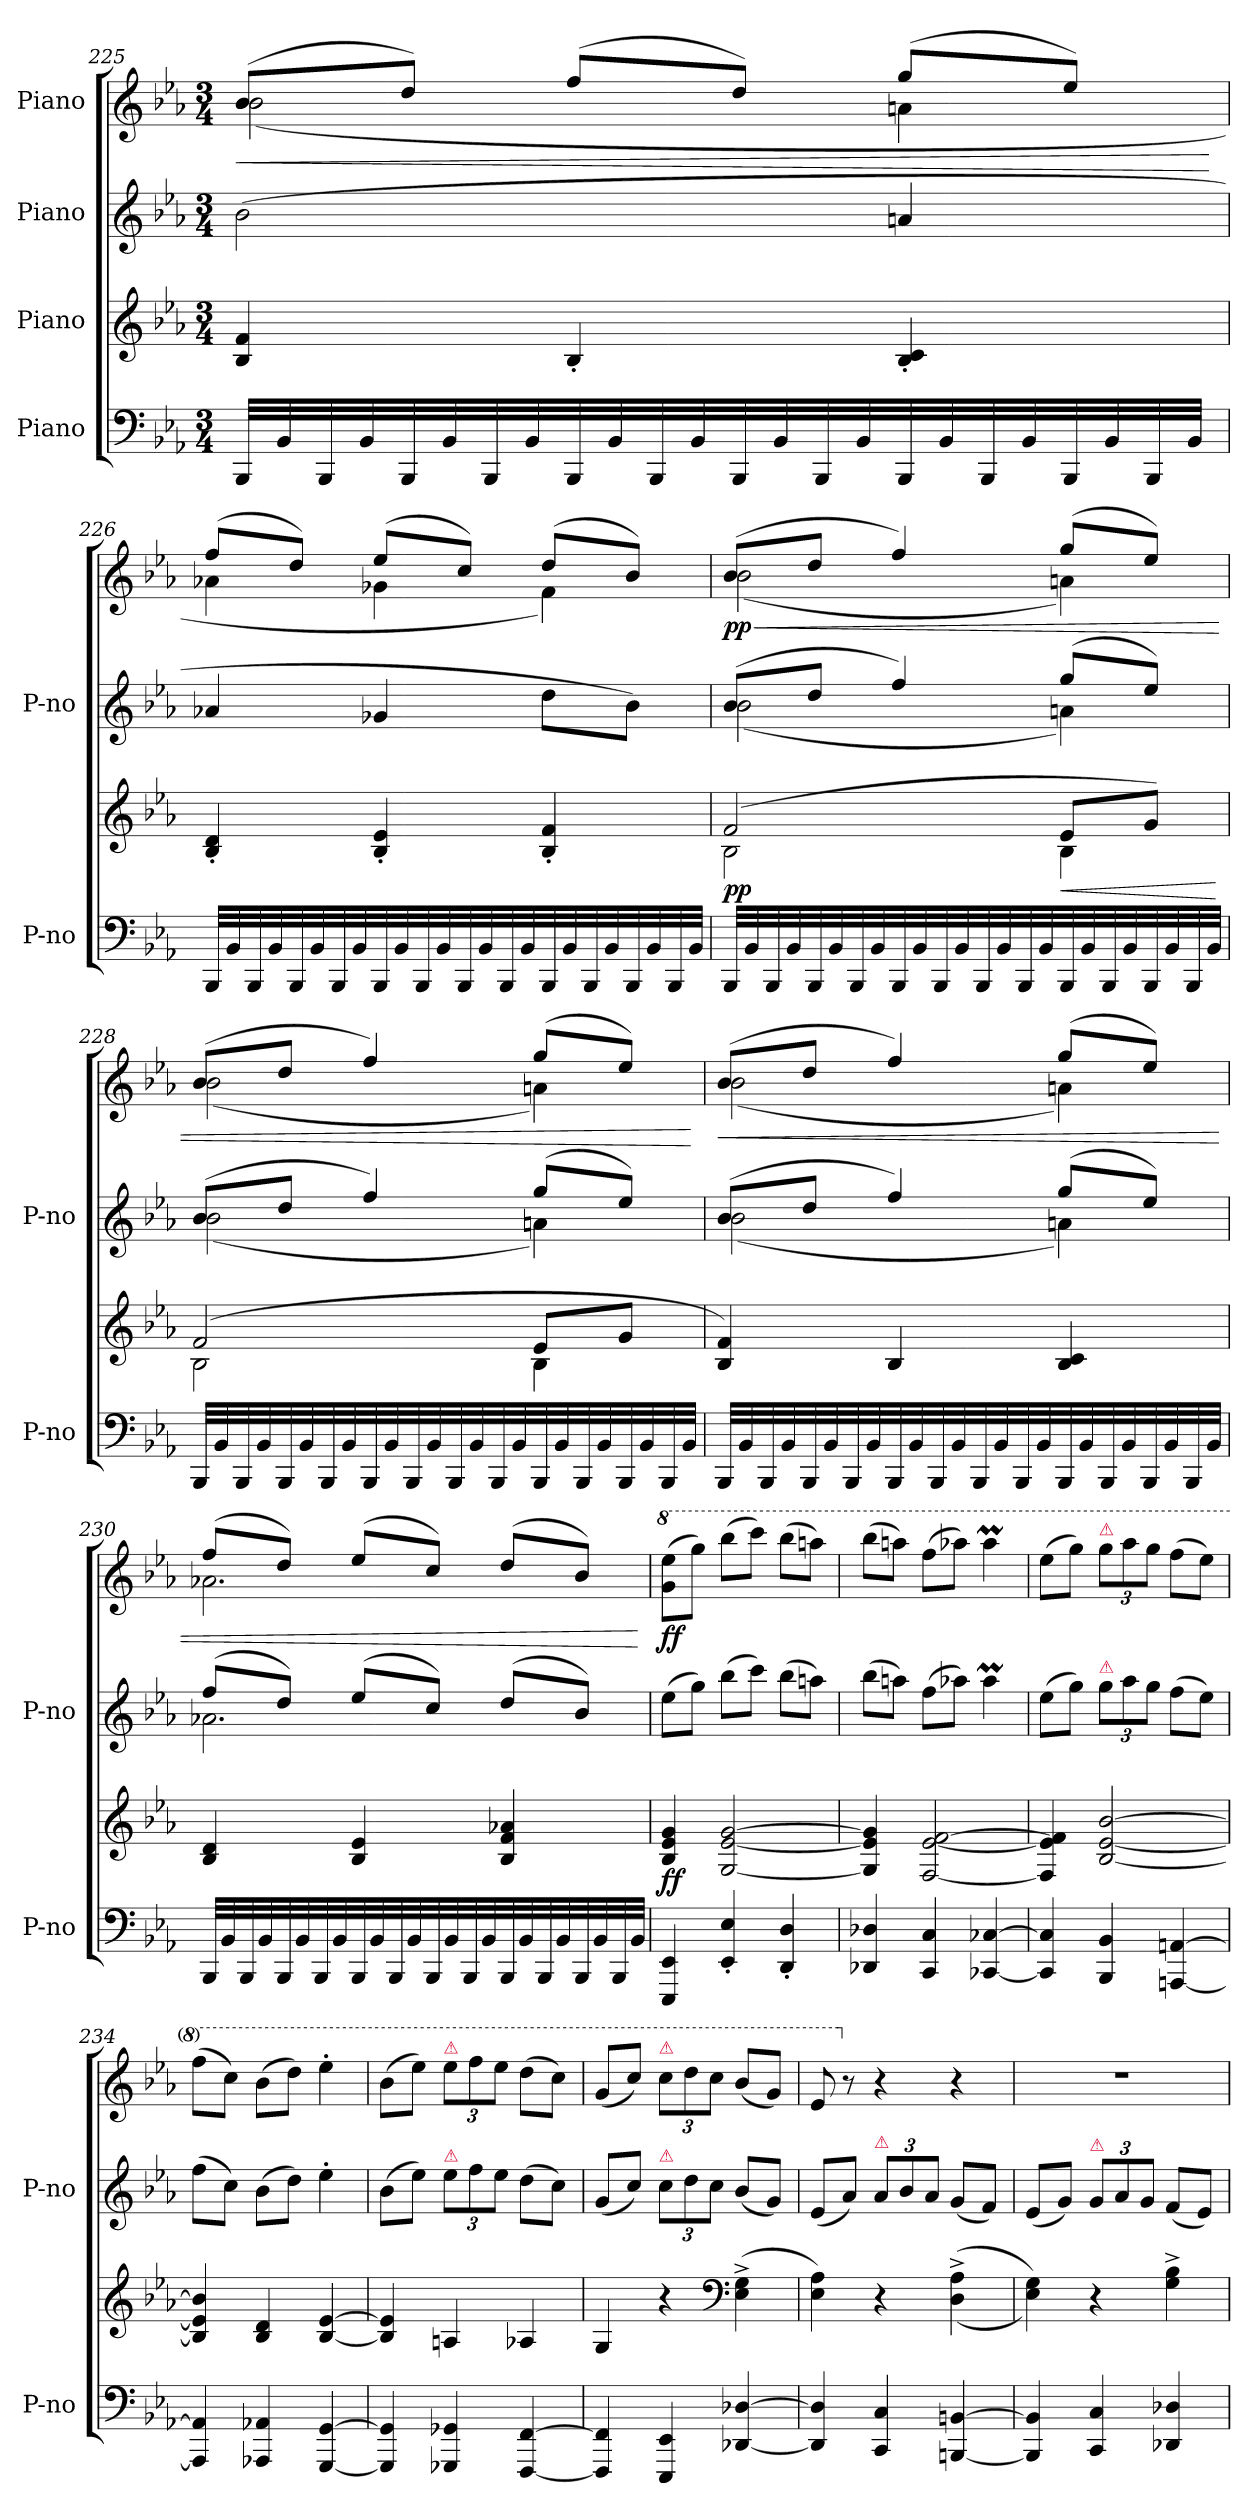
**kern	**kern	**dynam	**kern	**kern	**dynam
*part4	*part3	*part3	*part2	*part1	*part1
*staff4	*staff3	*staff3	*staff2	*staff1	*staff1
*I"Piano	*I"Piano	*	*I"Piano	*I"Piano	*
*I'P-no	*	*	*I'P-no	*	*
*clefF4	*clefG2	*	*clefG2	*clefG2	*
*k[b-e-a-]	*k[b-e-a-]	*	*k[b-e-a-]	*k[b-e-a-]	*
*M3/4	*M3/4	*	*M3/4	*M3/4	*
=225	=225	=225	=225	=225	=225
*	*	*	*	*^	*
!	!	!	!	!	!	!LO:HP:b
32BBB-/LLL	4B-/ 4f/	.	(2b-\	(8b-/L	(2b-\	<
32BB-/	.	.	.	.	.	.
32BBB-/	.	.	.	.	.	.
32BB-/	.	.	.	.	.	.
32BBB-/	.	.	.	8dd/J)	.	.
32BB-/	.	.	.	.	.	.
32BBB-/	.	.	.	.	.	.
32BB-/	.	.	.	.	.	.
32BBB-/	4B-'/	.	.	(8ff/L	.	.
32BB-/	.	.	.	.	.	.
32BBB-/	.	.	.	.	.	.
32BB-/	.	.	.	.	.	.
32BBB-/	.	.	.	8dd/J)	.	.
32BB-/	.	.	.	.	.	.
32BBB-/	.	.	.	.	.	.
32BB-/	.	.	.	.	.	.
32BBB-/	4B-'/ 4c'/	.	4an/	(8gg/L	4an\	.
32BB-/	.	.	.	.	.	.
32BBB-/	.	.	.	.	.	.
32BB-/	.	.	.	.	.	.
32BBB-/	.	.	.	8ee-/J)	.	.
32BB-/	.	.	.	.	.	.
32BBB-/	.	.	.	.	.	.
32BB-/JJJ	.	.	.	.	.	.
*	*	*	*	*v	*v	*
.	.	.	.	.	[
=226	=226	=226	=226	=226	=226
*	*	*	*	*^	*
32BBB-/LLL	4B-'/ 4d'/	.	4a-X/	(8ff/L	4a-X\	.
32BB-/	.	.	.	.	.	.
32BBB-/	.	.	.	.	.	.
32BB-/	.	.	.	.	.	.
32BBB-/	.	.	.	8dd/J)	.	.
32BB-/	.	.	.	.	.	.
32BBB-/	.	.	.	.	.	.
32BB-/	.	.	.	.	.	.
32BBB-/	4B-'/ 4e-'/	.	4g-X/	(8ee-/L	4g-X\	.
32BB-/	.	.	.	.	.	.
32BBB-/	.	.	.	.	.	.
32BB-/	.	.	.	.	.	.
32BBB-/	.	.	.	8cc/J)	.	.
32BB-/	.	.	.	.	.	.
32BBB-/	.	.	.	.	.	.
32BB-/	.	.	.	.	.	.
32BBB-/	4B-'/ 4f'/	.	8dd\L	(8dd/L	4f\)	.
32BB-/	.	.	.	.	.	.
32BBB-/	.	.	.	.	.	.
32BB-/	.	.	.	.	.	.
32BBB-/	.	.	8b-\J)	8b-/J)	.	.
32BB-/	.	.	.	.	.	.
32BBB-/	.	.	.	.	.	.
32BB-/JJJ	.	.	.	.	.	.
=227	=227	=227	=227	=227	=227	=227
*	*^	*	*^	*	*	*
!	!	!	!	!	!	!	!	!LO:HP:b
32BBB-/LLL	(2f/	2B-\	pp	(8b-/L	(2b-\	(8b-/L	(2b-\	< pp
32BB-/	.	.	.	.	.	.	.	.
32BBB-/	.	.	.	.	.	.	.	.
32BB-/	.	.	.	.	.	.	.	.
32BBB-/	.	.	.	8dd/J	.	8dd/J	.	.
32BB-/	.	.	.	.	.	.	.	.
32BBB-/	.	.	.	.	.	.	.	.
32BB-/	.	.	.	.	.	.	.	.
32BBB-/	.	.	.	4ff/)	.	4ff/)	.	.
32BB-/	.	.	.	.	.	.	.	.
32BBB-/	.	.	.	.	.	.	.	.
32BB-/	.	.	.	.	.	.	.	.
32BBB-/	.	.	.	.	.	.	.	.
32BB-/	.	.	.	.	.	.	.	.
32BBB-/	.	.	.	.	.	.	.	.
32BB-/	.	.	.	.	.	.	.	.
!	!	!	!LO:HP:b	!	!	!	!	!
32BBB-/	8e-/L	4B-\	<	(8gg/L	4an\)	(8gg/L	4an\)	.
32BB-/	.	.	.	.	.	.	.	.
32BBB-/	.	.	.	.	.	.	.	.
32BB-/	.	.	.	.	.	.	.	.
32BBB-/	8g/J)	.	.	8ee-/J)	.	8ee-/J)	.	.
32BB-/	.	.	.	.	.	.	.	.
32BBB-/	.	.	.	.	.	.	.	.
32BB-/JJJ	.	.	.	.	.	.	.	.
*	*v	*v	*	*	*	*v	*v	*
*	*	*	*v	*v	*	*
.	.	[	.	.	.
=228	=228	=228	=228	=228	=228
*	*^	*	*^	*^	*
32BBB-/LLL	(2f/	2B-\	.	(8b-/L	(2b-\	(8b-/L	(2b-\	.
32BB-/	.	.	.	.	.	.	.	.
32BBB-/	.	.	.	.	.	.	.	.
32BB-/	.	.	.	.	.	.	.	.
32BBB-/	.	.	.	8dd/J	.	8dd/J	.	.
32BB-/	.	.	.	.	.	.	.	.
32BBB-/	.	.	.	.	.	.	.	.
32BB-/	.	.	.	.	.	.	.	.
32BBB-/	.	.	.	4ff/)	.	4ff/)	.	.
32BB-/	.	.	.	.	.	.	.	.
32BBB-/	.	.	.	.	.	.	.	.
32BB-/	.	.	.	.	.	.	.	.
32BBB-/	.	.	.	.	.	.	.	.
32BB-/	.	.	.	.	.	.	.	.
32BBB-/	.	.	.	.	.	.	.	.
32BB-/	.	.	.	.	.	.	.	.
32BBB-/	8e-/L	4B-\	.	(8gg/L	4an\)	(8gg/L	4an\)	.
32BB-/	.	.	.	.	.	.	.	.
32BBB-/	.	.	.	.	.	.	.	.
32BB-/	.	.	.	.	.	.	.	.
32BBB-/	8g/J	.	.	8ee-/J)	.	8ee-/J)	.	.
32BB-/	.	.	.	.	.	.	.	.
32BBB-/	.	.	.	.	.	.	.	.
32BB-/JJJ	.	.	.	.	.	.	.	.
*	*v	*v	*	*	*	*v	*v	*
*	*	*	*v	*v	*	*
.	.	.	.	.	[
=229	=229	=229	=229	=229	=229
*	*	*	*^	*^	*
!	!	!	!	!	!	!	!LO:HP:b
32BBB-/LLL	4B-/ 4f/)	.	(8b-/L	(2b-\	(8b-/L	(2b-\	<
32BB-/	.	.	.	.	.	.	.
32BBB-/	.	.	.	.	.	.	.
32BB-/	.	.	.	.	.	.	.
32BBB-/	.	.	8dd/J	.	8dd/J	.	.
32BB-/	.	.	.	.	.	.	.
32BBB-/	.	.	.	.	.	.	.
32BB-/	.	.	.	.	.	.	.
32BBB-/	4B-/	.	4ff/)	.	4ff/)	.	.
32BB-/	.	.	.	.	.	.	.
32BBB-/	.	.	.	.	.	.	.
32BB-/	.	.	.	.	.	.	.
32BBB-/	.	.	.	.	.	.	.
32BB-/	.	.	.	.	.	.	.
32BBB-/	.	.	.	.	.	.	.
32BB-/	.	.	.	.	.	.	.
32BBB-/	4B-/ 4c/	.	(8gg/L	4an\)	(8gg/L	4an\)	.
32BB-/	.	.	.	.	.	.	.
32BBB-/	.	.	.	.	.	.	.
32BB-/	.	.	.	.	.	.	.
32BBB-/	.	.	8ee-/J)	.	8ee-/J)	.	.
32BB-/	.	.	.	.	.	.	.
32BBB-/	.	.	.	.	.	.	.
32BB-/JJJ	.	.	.	.	.	.	.
=230	=230	=230	=230	=230	=230	=230	=230
32BBB-/LLL	4B-/ 4d/	.	(8ff/L	2.a-X\	(8ff/L	2.a-X\	.
32BB-/	.	.	.	.	.	.	.
32BBB-/	.	.	.	.	.	.	.
32BB-/	.	.	.	.	.	.	.
32BBB-/	.	.	8dd/J)	.	8dd/J)	.	.
32BB-/	.	.	.	.	.	.	.
32BBB-/	.	.	.	.	.	.	.
32BB-/	.	.	.	.	.	.	.
32BBB-/	4B-/ 4e-/	.	(8ee-/L	.	(8ee-/L	.	.
32BB-/	.	.	.	.	.	.	.
32BBB-/	.	.	.	.	.	.	.
32BB-/	.	.	.	.	.	.	.
32BBB-/	.	.	8cc/J)	.	8cc/J)	.	.
32BB-/	.	.	.	.	.	.	.
32BBB-/	.	.	.	.	.	.	.
32BB-/	.	.	.	.	.	.	.
32BBB-/	4B-/ 4f/ 4a-X/	.	(8dd/L	.	(8dd/L	.	.
32BB-/	.	.	.	.	.	.	.
32BBB-/	.	.	.	.	.	.	.
32BB-/	.	.	.	.	.	.	.
32BBB-/	.	.	8b-/J)	.	8b-/J)	.	.
32BB-/	.	.	.	.	.	.	.
32BBB-/	.	.	.	.	.	.	.
32BB-/JJJ	.	.	.	.	.	.	.
*	*	*	*v	*v	*	*	*
*	*	*	*	*v	*v	*
.	.	.	.	.	[
=231	=231	=231	=231	=231	=231
*	*	*	*	*8va	*
4EEE-/ 4EE-/	4B-/ 4e-/ 4g/	ff	(8ee-\L	(8gg\ 8eee-\L	ff
.	.	.	8gg\J)	8ggg\J)	.
4EE-'/ 4E-'/	[2G/ [2e-/ [2g/	.	(8bb-\L	(8bbb-\L	.
.	.	.	8ccc\J)	8cccc\J)	.
4DD'/ 4D'/	.	.	(8bb-\L	(8bbb-\L	.
.	.	.	8aan\J)	8aaan\J)	.
=232	=232	=232	=232	=232	=232
4DD-X/ 4D-X/	4G]/ 4e-]/ 4g]/	.	(8bb-\L	(8bbb-\L	.
.	.	.	8aan\J)	8aaan\J)	.
4CC/ 4C/	[2F/ [2e-/ [2f/	.	(8ff\L	(8fff\L	.
.	.	.	8aa-X\J)	8aaa-X\J)	.
[4CC-X/ [4C-X/	.	.	4aa-M\	4aaa-M\	.
=233	=233	=233	=233	=233	=233
4CC-]/ 4C-]/	4F]/ 4e-]/ 4f]/	.	(8ee-\L	(8eee-\L	.
.	.	.	8gg\J)	8ggg\J)	.
!	!	!	!	!LO:TX:a:color=crimson:t=⚠	!
!	!	!	!LO:TX:a:color=crimson:t=⚠	!	!
4BBB-/ 4BB-/	[2B-/ [2e-/ [2b-/	.	12gg\L	12ggg\L	.
.	.	.	12aa-\	12aaa-\	.
.	.	.	12gg\J	12ggg\J	.
[4AAAn/ [4AAn/	.	.	(8ff\L	(8fff\L	.
.	.	.	8ee-\J)	8eee-\J)	.
=234	=234	=234	=234	=234	=234
4AAA]/ 4AA]/	4B-]/ 4e-]/ 4b-]/	.	(8ff\L	(8fff\L	.
.	.	.	8cc\J)	8ccc\J)	.
4AAA-X/ 4AA-X/	4B-/ 4d/	.	(8b-\L	(8bb-\L	.
.	.	.	8dd\J)	8ddd\J)	.
[4GGG/ [4GG/	[4B-/ [4e-/	.	4ee-'\	4eee-'\	.
=235	=235	=235	=235	=235	=235
4GGG]/ 4GG]/	4B-]/ 4e-]/	.	(8b-\L	(8bb-\L	.
.	.	.	8ee-\J)	8eee-\J)	.
!	!	!	!	!LO:TX:a:color=crimson:t=⚠	!
!	!	!	!LO:TX:a:color=crimson:t=⚠	!	!
4GGG-X/ 4GG-X/	4An/	.	12ee-\L	12eee-\L	.
.	.	.	12ff\	12fff\	.
.	.	.	12ee-\J	12eee-\J	.
[4FFF/ [4FF/	4A-X/	.	(8dd\L	(8ddd\L	.
.	.	.	8cc\J)	8ccc\J)	.
=236	=236	=236	=236	=236	=236
4FFF]/ 4FF]/	4G/	.	(8g/L	(8gg/L	.
.	.	.	8cc/J)	8ccc/J)	.
!	!	!	!	!LO:TX:a:color=crimson:t=⚠	!
!	!	!	!LO:TX:a:color=crimson:t=⚠	!	!
4EEE-/ 4EE-/	4r	.	12cc\L	12ccc\L	.
.	.	.	12dd\	12ddd\	.
.	.	.	12cc\J	12ccc\J	.
*	*clefF4	*	*	*	*
[4DD-X/ [4D-X/	(4E-^\ 4G^\	.	(8b-/L	(8bb-/L	.
.	.	.	8g/J)	8gg/J)	.
=237	=237	=237	=237	=237	=237
4DD-]/ 4D-]/	4E-\ 4A-\)	.	(8e-/L	8ee-/	.
*	*	*	*	*X8va	*
.	.	.	8a-/J)	8r	.
!	!	!	!LO:TX:a:color=crimson:t=⚠	!	!
4CC/ 4C/	4r	.	12a-/L	4r	.
.	.	.	12b-/	.	.
.	.	.	12a-/J	.	.
[4BBBn/ [4BBn/	(<(>4D^\ 4A-^\	.	(8g/L	4r	.
.	.	.	8f/J)	.	.
=238	=238	=238	=238	=238	=238
4BBB]/ 4BB]/	4E-\ 4G\))	.	(8e-/L	2.r	.
.	.	.	8g/J)	.	.
!	!	!	!LO:TX:a:color=crimson:t=⚠	!	!
4CC/ 4C/	4r	.	12g/L	.	.
.	.	.	12a-/	.	.
.	.	.	12g/J	.	.
4DD-X/ 4D-X/	4G^\ 4B-^\	.	(8f/L	.	.
.	.	.	8e-/J)	.	.
=	=	=	=	=	=
*-	*-	*-	*-	*-	*-
